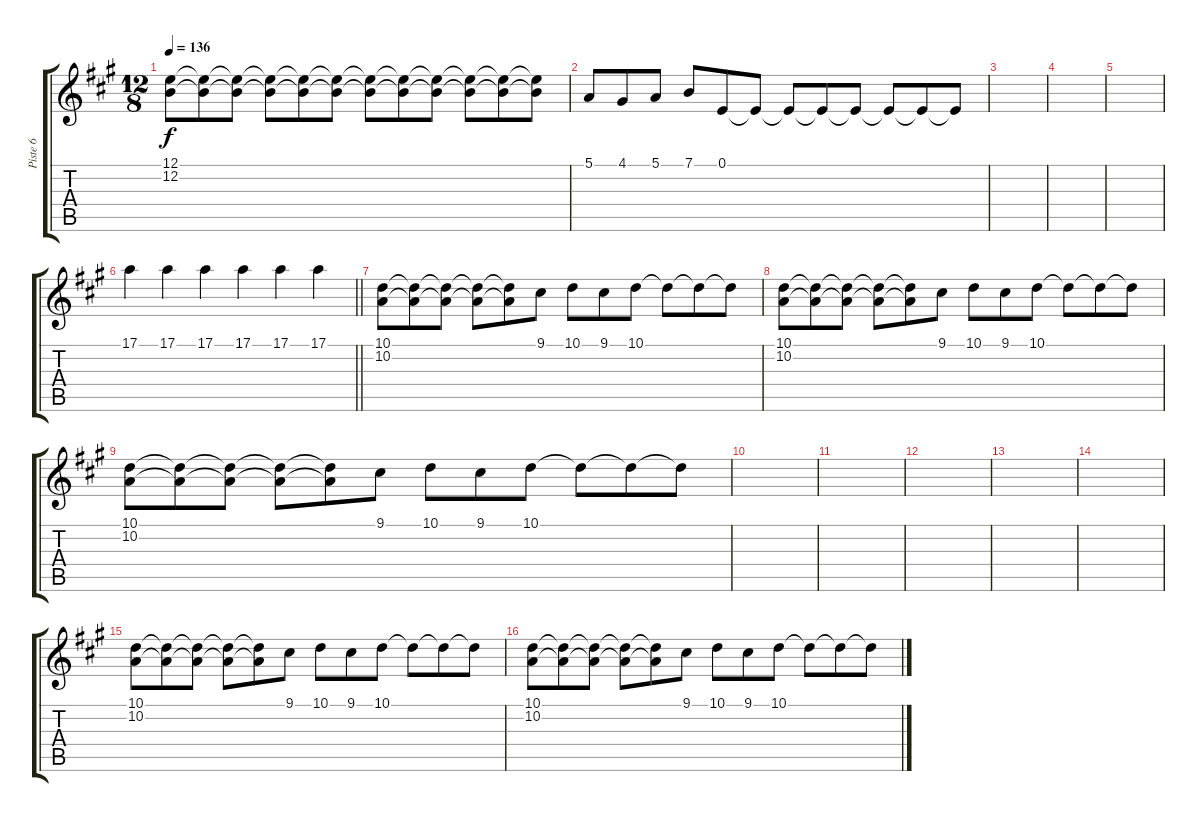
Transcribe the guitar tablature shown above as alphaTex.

\track ("Piste 6" "Piste 6") {instrument stringensemble1}
\staff {score tabs}
\tuning (E4 B3 G3 D3 A2 E2) {hide}
\ts (12 8)
\tempo 136
\clef g2
\ks a
(12.1 12.2).8{dy f} (12.1{t} 12.2{t}).8 (12.1{t} 12.2{t}).8 (12.1{t} 12.2{t}).8 (12.1{t} 12.2{t}).8 (12.1{t} 12.2{t}).8 (12.1{t} 12.2{t}).8 (12.1{t} 12.2{t}).8 (12.1{t} 12.2{t}).8 (12.1{t} 12.2{t}).8 (12.1{t} 12.2{t}).8 (12.1{t} 12.2{t}).8 |
5.1.8 4.1.8 5.1.8 7.1.8 0.1.8 0.1{t}.8 0.1{t}.8 0.1{t}.8 0.1{t}.8 0.1{t}.8 0.1{t}.8 0.1{t}.8 |
|
|
|
\barLineRight lightlight
17.1.4 17.1.4 17.1.4 17.1.4 17.1.4 17.1.4 |
(10.1 10.2).8 (10.1{t} 10.2{t}).8 (10.1{t} 10.2{t}).8 (10.1{t} 10.2{t}).8 (10.1{t} 10.2{t}).8 9.1.8 10.1.8 9.1.8 10.1.8 10.1{t}.8 10.1{t}.8 10.1{t}.8 |
(10.1 10.2).8 (10.1{t} 10.2{t}).8 (10.1{t} 10.2{t}).8 (10.1{t} 10.2{t}).8 (10.1{t} 10.2{t}).8 9.1.8 10.1.8 9.1.8 10.1.8 10.1{t}.8 10.1{t}.8 10.1{t}.8 |
(10.1 10.2).8 (10.1{t} 10.2{t}).8 (10.1{t} 10.2{t}).8 (10.1{t} 10.2{t}).8 (10.1{t} 10.2{t}).8 9.1.8 10.1.8 9.1.8 10.1.8 10.1{t}.8 10.1{t}.8 10.1{t}.8 |
|
|
|
|
|
(10.1 10.2).8 (10.1{t} 10.2{t}).8 (10.1{t} 10.2{t}).8 (10.1{t} 10.2{t}).8 (10.1{t} 10.2{t}).8 9.1.8 10.1.8 9.1.8 10.1.8 10.1{t}.8 10.1{t}.8 10.1{t}.8 |
(10.1 10.2).8 (10.1{t} 10.2{t}).8 (10.1{t} 10.2{t}).8 (10.1{t} 10.2{t}).8 (10.1{t} 10.2{t}).8 9.1.8 10.1.8 9.1.8 10.1.8 10.1{t}.8 10.1{t}.8 10.1{t}.8
